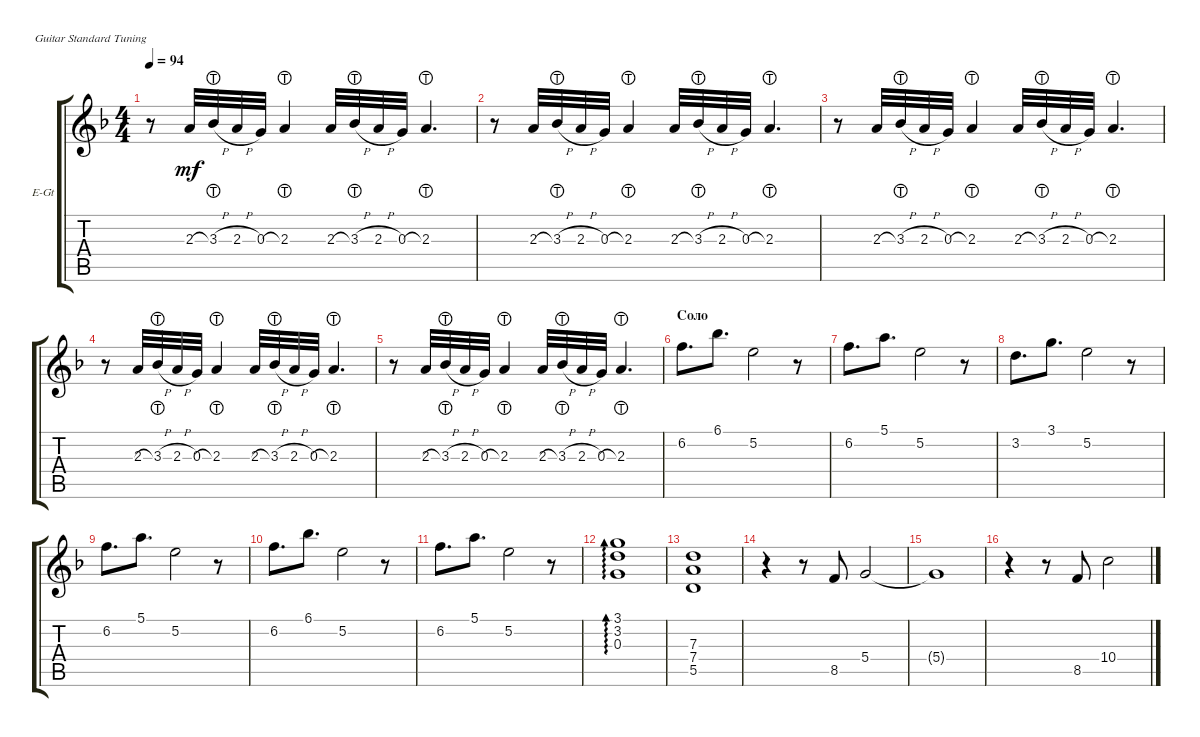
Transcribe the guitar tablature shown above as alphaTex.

\defaultSystemsLayout 4
\bracketExtendMode groupsimilarinstruments
\firstSystemTrackNameOrientation horizontal
\otherSystemsTrackNameOrientation horizontal
\track ("Electric Guitar" "E-Gt") {instrument electricguitarclean}
\staff {score tabs}
\tuning (E4 B3 G3 D3 A2 E2)
\ts (4 4)
\tempo 94
\clef g2
\ks dminor
r.8{dy mf} 2.3.32 3.3{h lht}.32 2.3{h}.32 0.3.32 2.3{lht}.4 2.3.32 3.3{h lht}.32 2.3{h}.32 0.3.32 2.3{lht}.4{d} |
r.8 2.3.32 3.3{h lht}.32 2.3{h}.32 0.3.32 2.3{lht}.4 2.3.32 3.3{h lht}.32 2.3{h}.32 0.3.32 2.3{lht}.4{d} |
r.8 2.3.32 3.3{h lht}.32 2.3{h}.32 0.3.32 2.3{lht}.4 2.3.32 3.3{h lht}.32 2.3{h}.32 0.3.32 2.3{lht}.4{d} |
r.8 2.3.32 3.3{h lht}.32 2.3{h}.32 0.3.32 2.3{lht}.4 2.3.32 3.3{h lht}.32 2.3{h}.32 0.3.32 2.3{lht}.4{d} |
r.8 2.3.32 3.3{h lht}.32 2.3{h}.32 0.3.32 2.3{lht}.4 2.3.32 3.3{h lht}.32 2.3{h}.32 0.3.32 2.3{lht}.4{d} |
\section ("" "Соло")
6.2.8{d} 6.1.8{d} 5.2.2 r.8 |
6.2.8{d} 5.1.8{d} 5.2.2 r.8 |
3.2.8{d} 3.1.8{d} 5.2.2 r.8 |
6.2.8{d} 5.1.8{d} 5.2.2 r.8 |
6.2.8{d} 6.1.8{d} 5.2.2 r.8 |
6.2.8{d} 5.1.8{d} 5.2.2 r.8 |
(3.2 0.3 3.1).1{ad 0} |
(5.5 7.4 7.3).1 |
r.4 r.8 8.5.8 5.4.2 |
5.4{t}.1 |
r.4 r.8 8.5.8 10.4.2
